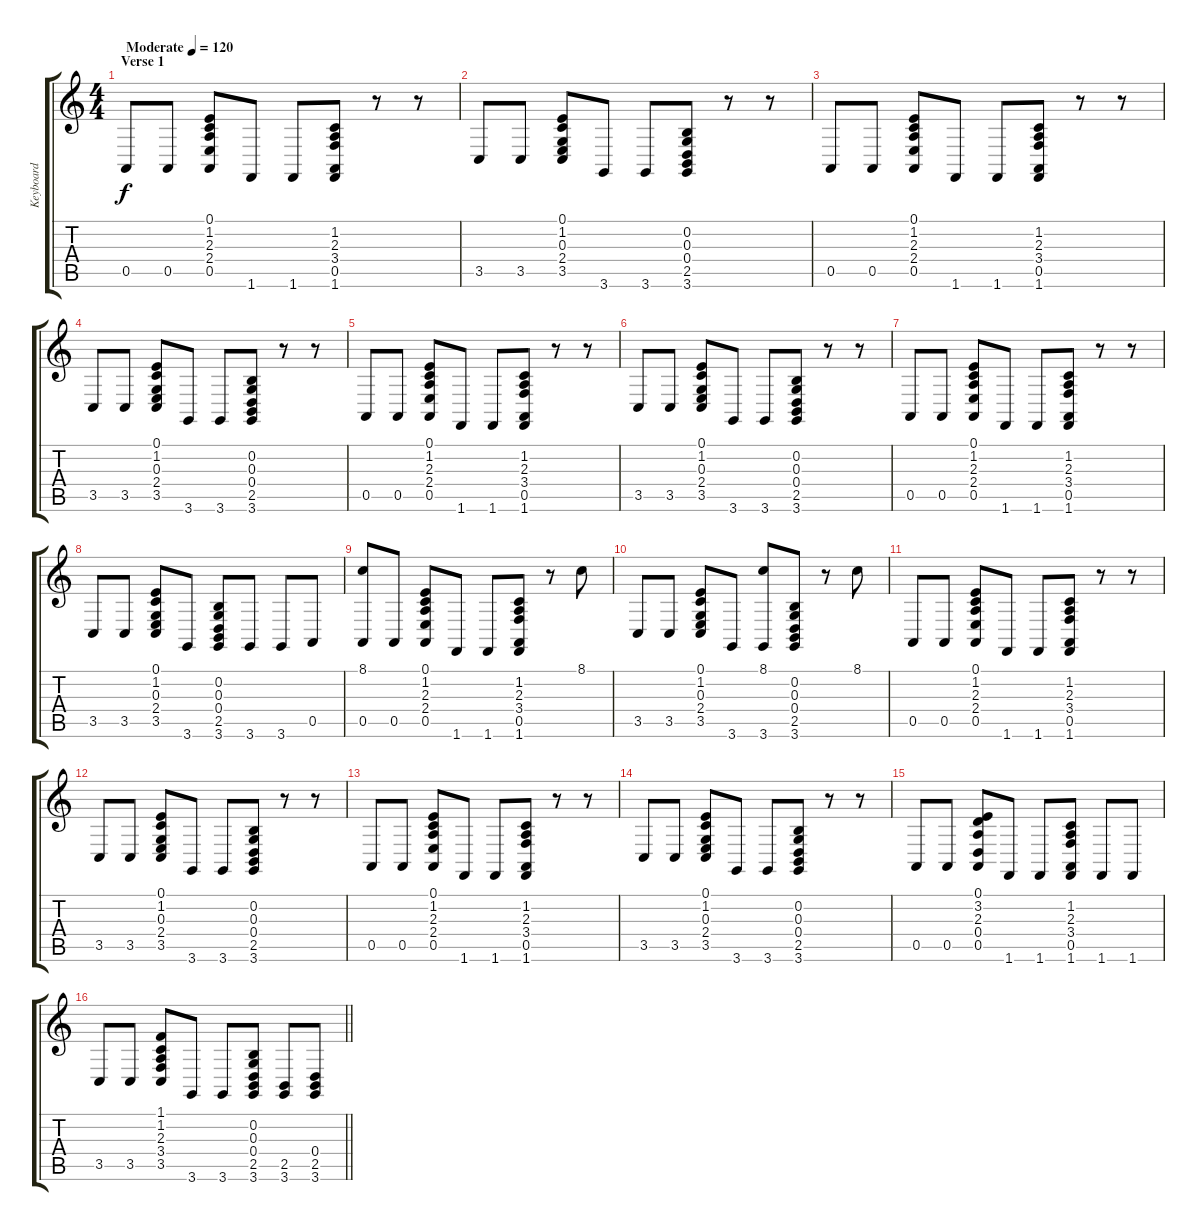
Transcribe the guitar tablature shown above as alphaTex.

\track ("Keyboard" "Keyboard") {instrument stringensemble1}
\staff {score tabs}
\tuning (E4 B3 G3 D3 A2 E2) {hide}
\ts (4 4)
\section ("" "Verse 1")
\tempo (120 "Moderate")
\clef g2
\ks c
0.5.8{dy f instrument stringensemble1} 0.5.8 (0.1 1.2 2.3 2.4 0.5).8 1.6.8 1.6.8 (1.2 2.3 3.4 0.5 1.6).8 r.8 r.8 |
3.5.8 3.5.8 (0.1 1.2 0.3 2.4 3.5).8 3.6.8 3.6.8 (0.2 0.3 0.4 2.5 3.6).8 r.8 r.8 |
0.5.8 0.5.8 (0.1 1.2 2.3 2.4 0.5).8 1.6.8 1.6.8 (1.2 2.3 3.4 0.5 1.6).8 r.8 r.8 |
3.5.8 3.5.8 (0.1 1.2 0.3 2.4 3.5).8 3.6.8 3.6.8 (0.2 0.3 0.4 2.5 3.6).8 r.8 r.8 |
0.5.8 0.5.8 (0.1 1.2 2.3 2.4 0.5).8 1.6.8 1.6.8 (1.2 2.3 3.4 0.5 1.6).8 r.8 r.8 |
3.5.8 3.5.8 (0.1 1.2 0.3 2.4 3.5).8 3.6.8 3.6.8 (0.2 0.3 0.4 2.5 3.6).8 r.8 r.8 |
0.5.8 0.5.8 (0.1 1.2 2.3 2.4 0.5).8 1.6.8 1.6.8 (1.2 2.3 3.4 0.5 1.6).8 r.8 r.8 |
3.5.8 3.5.8 (0.1 1.2 0.3 2.4 3.5).8 3.6.8 (0.2 0.3 0.4 2.5 3.6).8 3.6.8 3.6.8 0.5.8 |
(8.1 0.5).8 0.5.8 (0.1 1.2 2.3 2.4 0.5).8 1.6.8 1.6.8 (1.2 2.3 3.4 0.5 1.6).8 r.8 8.1.8 |
3.5.8 3.5.8 (0.1 1.2 0.3 2.4 3.5).8 3.6.8 (8.1 3.6).8 (0.2 0.3 0.4 2.5 3.6).8 r.8 8.1.8 |
0.5.8 0.5.8 (0.1 1.2 2.3 2.4 0.5).8 1.6.8 1.6.8 (1.2 2.3 3.4 0.5 1.6).8 r.8 r.8 |
3.5.8 3.5.8 (0.1 1.2 0.3 2.4 3.5).8 3.6.8 3.6.8 (0.2 0.3 0.4 2.5 3.6).8 r.8 r.8 |
0.5.8 0.5.8 (0.1 1.2 2.3 2.4 0.5).8 1.6.8 1.6.8 (1.2 2.3 3.4 0.5 1.6).8 r.8 r.8 |
3.5.8 3.5.8 (0.1 1.2 0.3 2.4 3.5).8 3.6.8 3.6.8 (0.2 0.3 0.4 2.5 3.6).8 r.8 r.8 |
0.5.8 0.5.8 (0.1 3.2 2.3 0.4 0.5).8 1.6.8 1.6.8 (1.2 2.3 3.4 0.5 1.6).8 1.6.8 1.6.8 |
\barLineRight lightlight
3.5.8 3.5.8 (1.1 1.2 2.3 3.4 3.5).8 3.6.8 3.6.8 (0.2 0.3 0.4 2.5 3.6).8 (2.5 3.6).8 (0.4 2.5 3.6).8
